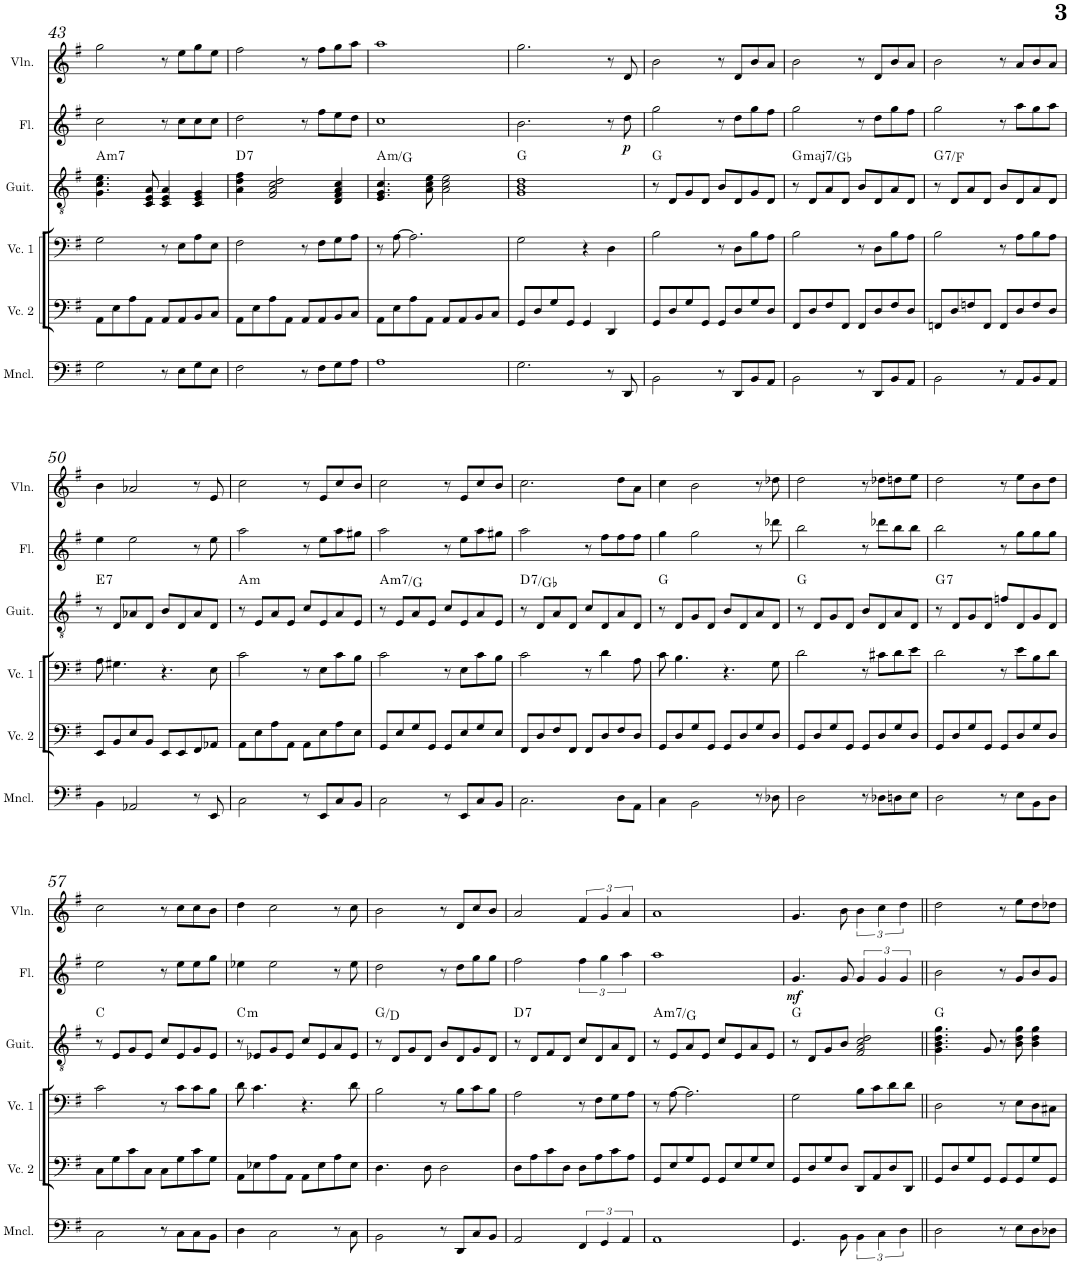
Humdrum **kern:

**kern	**kern	**kern	**kern	**harte	**kern	**dynam	**kern
*part6	*part5	*part4	*part3	*part3	*part2	*part2	*part1
*staff6	*staff5	*staff4	*staff3	*	*staff2	*staff2	*staff1
*I"マンドチェロ	*I"チェロ 2	*I"チェロ 1	*I"クラシックギター	*	*I"フルート	*	*I"ヴァイオリン
!!LO:PB:g=z
*clefF4	*clefF4	*clefF4	*clefGv2	*	*clefG2	*	*clefG2
*k[f#]	*k[f#]	*k[f#]	*k[f#]	*	*k[f#]	*	*k[f#]
*M4/4	*M4/4	*M4/4	*M4/4	*	*M4/4	*	*M4/4
=43	=43	=43	=43	=43	=43	=43	=43
!	!	!	!	!LO:H:kt=m7	!	!	!
2G\	8AA\L	2G\	4.G\ 4.c\ 4.e\	A:min7	2cc\	.	2gg\
.	8E\	.	.	.	.	.	.
.	8A\	.	.	.	.	.	.
.	8AA\J	.	8C/ 8E/ 8A/	.	.	.	.
8r	8AA/L	8r	4C/ 4E/ 4A/	.	8r	.	8r
8E\L	8AA/	8E\L	.	.	8cc\L	.	8ee\L
8G\	8BB/	8A\	4C/ 4E/ 4G/	.	8cc\	.	8gg\
8E\J	8C/J	8E\J	.	.	8cc\J	.	8ee\J
=44	=44	=44	=44	=44	=44	=44	=44
!	!	!	!	!LO:H:kt=7	!	!	!
2F#\	8AA\L	2F#\	4A\ 4d\ 4f#\	D:7	2dd\	.	2ff#\
.	8E\	.	.	.	.	.	.
.	8A\	.	2F#/ 2A/ 2c/ 2d/	.	.	.	.
.	8AA\J	.	.	.	.	.	.
8r	8AA/L	8r	.	.	8r	.	8r
8F#\L	8AA/	8F#\L	.	.	8ff#\L	.	8ff#\L
8G\	8BB/	8G\	4D/ 4F#/ 4A/ 4c/	.	8ee\	.	8gg\
8A\J	8C/J	8A\J	.	.	8dd\J	.	8aa\J
=45	=45	=45	=45	=45	=45	=45	=45
!	!	!	!	!LO:H:kt=m	!	!	!
1A	8AA\L	8r	4.E/ 4.G/ 4.c/	A:min/b7	1cc	.	1aa
.	8E\	[8A\	.	.	.	.	.
.	8A\	2.A\]	.	.	.	.	.
.	8AA\J	.	8A\ 8c\ 8e\	.	.	.	.
.	8AA/L	.	2A\ 2c\ 2e\	.	.	.	.
.	8AA/	.	.	.	.	.	.
.	8BB/	.	.	.	.	.	.
.	8C/J	.	.	.	.	.	.
=46	=46	=46	=46	=46	=46	=46	=46
2.G\	8GG/L	2G\	1G 1B 1d	G:maj	2.b\	.	2.gg\
.	8D/	.	.	.	.	.	.
.	8G/	.	.	.	.	.	.
.	8GG/J	.	.	.	.	.	.
.	4GG/	4r	.	.	.	.	.
8r	4DD/	4D\	.	.	8r	.	8r
!	!	!	!	!	!	!LO:DY:b	!
8DD/	.	.	.	.	8dd\	p	8d/
=47	=47	=47	=47	=47	=47	=47	=47
2BB\	8GG/L	2B\	8r	G:maj	2gg\	.	2b\
.	8D/	.	8D/L	.	.	.	.
.	8G/	.	8G/	.	.	.	.
.	8GG/J	.	8D/J	.	.	.	.
8r	8GG/L	8r	8B/L	.	8r	.	8r
8DD/L	8D/	8D\L	8D/	.	8dd\L	.	8d/L
8BB/	8G/	8B\	8G/	.	8gg\	.	8b/
8AA/J	8D/J	8A\J	8D/J	.	8ff#\J	.	8a/J
=48	=48	=48	=48	=48	=48	=48	=48
!	!	!	!	!LO:H:kt=maj7	!	!	!
2BB\	8FF#/L	2B\	8r	G:maj7/bb8	2gg\	.	2b\
.	8D/	.	8D/L	.	.	.	.
.	8F#/	.	8A/	.	.	.	.
.	8FF#/J	.	8D/J	.	.	.	.
8r	8FF#/L	8r	8B/L	.	8r	.	8r
8DD/L	8D/	8D\L	8D/	.	8dd\L	.	8d/L
8BB/	8F#/	8B\	8A/	.	8gg\	.	8b/
8AA/J	8D/J	8A\J	8D/J	.	8ff#\J	.	8a/J
=49	=49	=49	=49	=49	=49	=49	=49
!	!	!	!	!LO:H:kt=7	!	!	!
2BB\	8FFn/L	2B\	8r	G:7/b7	2gg\	.	2b\
.	8D/	.	8D/L	.	.	.	.
.	8Fn/	.	8A/	.	.	.	.
.	8FF/J	.	8D/J	.	.	.	.
8r	8FF/L	8r	8B/L	.	8r	.	8r
8AA/L	8D/	8A\L	8D/	.	8aa\L	.	8a/L
8BB/	8F/	8B\	8A/	.	8gg\	.	8b/
8AA/J	8D/J	8A\J	8D/J	.	8aa\J	.	8a/J
!!LO:LB:g=z
=50	=50	=50	=50	=50	=50	=50	=50
!	!	!	!	!LO:H:kt=7	!	!	!
4BB\	8EE/L	8A\	8r	E:7	4ee\	.	4b\
.	8BB/	4.G#X\	8D/L	.	.	.	.
2AA-X/	8E/	.	8A-X/	.	2ee\	.	2a-X/
.	8BB/J	.	8D/J	.	.	.	.
.	8EE/L	4.r	8B/L	.	.	.	.
.	8EE/	.	8D/	.	.	.	.
8r	8FF#/	.	8A-/	.	8r	.	8r
8EE/	8AA-X/J	8E\	8D/J	.	8ee\	.	8e/
=51	=51	=51	=51	=51	=51	=51	=51
!	!	!	!	!LO:H:kt=m	!	!	!
2C\	8AA\L	2c\	8r	A:min	2aa\	.	2cc\
.	8E\	.	8E/L	.	.	.	.
.	8A\	.	8A/	.	.	.	.
.	8AA\J	.	8E/J	.	.	.	.
8r	8AA\L	8r	8c/L	.	8r	.	8r
8EE/L	8E\	8E\L	8E/	.	8ee\L	.	8e/L
8C/	8A\	8c\	8A/	.	8aa\	.	8cc/
8BB/J	8E\J	8B\J	8E/J	.	8gg#X\J	.	8b/J
=52	=52	=52	=52	=52	=52	=52	=52
!	!	!	!	!LO:H:kt=m7	!	!	!
2C\	8GG/L	2c\	8r	A:min7/b7	2aa\	.	2cc\
.	8E/	.	8E/L	.	.	.	.
.	8G/	.	8A/	.	.	.	.
.	8GG/J	.	8E/J	.	.	.	.
8r	8GG/L	8r	8c/L	.	8r	.	8r
8EE/L	8E/	8E\L	8E/	.	8ee\L	.	8e/L
8C/	8G/	8c\	8A/	.	8aa\	.	8cc/
8BB/J	8E/J	8B\J	8E/J	.	8gg#X\J	.	8b/J
=53	=53	=53	=53	=53	=53	=53	=53
!	!	!	!	!LO:H:kt=7	!	!	!
2.C\	8FF#/L	2c\	8r	D:7/b4	2aa\	.	2.cc\
.	8D/	.	8D/L	.	.	.	.
.	8F#/	.	8A/	.	.	.	.
.	8FF#/J	.	8D/J	.	.	.	.
.	8FF#/L	8r	8c/L	.	8r	.	.
.	8D/	4d\	8D/	.	8ff#\L	.	.
8D\L	8F#/	.	8A/	.	8ff#\	.	8dd\L
8AA\J	8D/J	8A\	8D/J	.	8ff#\J	.	8a\J
=54	=54	=54	=54	=54	=54	=54	=54
4C\	8GG/L	8c\	8r	G:maj	4gg\	.	4cc\
.	8D/	4.B\	8D/L	.	.	.	.
2BB\	8G/	.	8G/	.	2gg\	.	2b\
.	8GG/J	.	8D/J	.	.	.	.
.	8GG/L	4.r	8B/L	.	.	.	.
.	8D/	.	8D/	.	.	.	.
8r	8G/	.	8A/	.	8r	.	8r
8D-X\	8D/J	8G\	8D/J	.	8ddd-X\	.	8dd-X\
=55	=55	=55	=55	=55	=55	=55	=55
2D\	8GG/L	2d\	8r	G:maj	2bb\	.	2dd\
.	8D/	.	8D/L	.	.	.	.
.	8G/	.	8G/	.	.	.	.
.	8GG/J	.	8D/J	.	.	.	.
8r	8GG/L	8r	8B/L	.	8r	.	8r
8D-X\L	8D/	8c#X\L	8D/	.	8ddd-X\L	.	8dd-X\L
8Dn\	8G/	8d\	8A/	.	8bb\	.	8ddn\
8E\J	8D/J	8e\J	8D/J	.	8bb\J	.	8ee\J
=56	=56	=56	=56	=56	=56	=56	=56
!	!	!	!	!LO:H:kt=7	!	!	!
2D\	8GG/L	2d\	8r	G:7	2bb\	.	2dd\
.	8D/	.	8D/L	.	.	.	.
.	8G/	.	8G/	.	.	.	.
.	8GG/J	.	8D/J	.	.	.	.
8r	8GG/L	8r	8fn/L	.	8r	.	8r
8E\L	8D/	8e\L	8D/	.	8gg\L	.	8ee\L
8BB\	8G/	8B\	8G/	.	8gg\	.	8b\
8D\J	8D/J	8d\J	8D/J	.	8gg\J	.	8dd\J
!!LO:LB:g=z
=57	=57	=57	=57	=57	=57	=57	=57
2C\	8C\L	2c\	8r	C:maj	2ee\	.	2cc\
.	8G\	.	8E/L	.	.	.	.
.	8c\	.	8G/	.	.	.	.
.	8C\J	.	8E/J	.	.	.	.
8r	8C\L	8r	8c/L	.	8r	.	8r
8C\L	8G\	8c\L	8E/	.	8ee\L	.	8cc\L
8C\	8c\	8c\	8G/	.	8ee\	.	8cc\
8BB\J	8G\J	8B\J	8E/J	.	8gg\J	.	8b\J
=58	=58	=58	=58	=58	=58	=58	=58
!	!	!	!	!LO:H:kt=m	!	!	!
4D\	8AA\L	8d\	8r	C:min	4ee-X\	.	4dd\
.	8E-X\	4.c\	8E-X/L	.	.	.	.
2C\	8A\	.	8G/	.	2ee-\	.	2cc\
.	8AA\J	.	8E-/J	.	.	.	.
.	8AA\L	4.r	8c/L	.	.	.	.
.	8E-\	.	8E-/	.	.	.	.
8r	8A\	.	8A/	.	8r	.	8r
8C\	8E-\J	8d\	8E-/J	.	8ee-\	.	8cc\
=59	=59	=59	=59	=59	=59	=59	=59
2BB\	4.D\	2B\	8r	G:maj/5	2dd\	.	2b\
.	.	.	8D/L	.	.	.	.
.	.	.	8G/	.	.	.	.
.	8D\	.	8D/J	.	.	.	.
8r	2D\	8r	8B/L	.	8r	.	8r
8DD/L	.	8B\L	8D/	.	8dd\L	.	8d/L
8C/	.	8c\	8G/	.	8gg\	.	8cc/
8BB/J	.	8B\J	8D/J	.	8gg\J	.	8b/J
=60	=60	=60	=60	=60	=60	=60	=60
!	!	!	!	!LO:H:kt=7	!	!	!
2AA/	8D\L	2A\	8r	D:7	2ff#\	.	2a/
.	8A\	.	8D/L	.	.	.	.
.	8c\	.	8F#/	.	.	.	.
.	8D\J	.	8D/J	.	.	.	.
6FF#/	8D\L	8r	8c/L	.	6ff#\	.	6f#/
.	8A\	8F#\L	8D/	.	.	.	.
6GG/	.	.	.	.	6gg\	.	6g/
.	8c\	8G\	8A/	.	.	.	.
6AA/	.	.	.	.	6aa\	.	6a/
.	8A\J	8A\J	8D/J	.	.	.	.
=61	=61	=61	=61	=61	=61	=61	=61
!	!	!	!	!LO:H:kt=m7	!	!	!
1AA	8GG/L	8r	8r	A:min7/b7	1aa	.	1a
.	8E/	[8A\	8E/L	.	.	.	.
.	8G/	2.A\]	8A/	.	.	.	.
.	8GG/J	.	8E/J	.	.	.	.
.	8GG/L	.	8c/L	.	.	.	.
.	8E/	.	8E/	.	.	.	.
.	8G/	.	8A/	.	.	.	.
.	8E/J	.	8E/J	.	.	.	.
=62	=62	=62	=62	=62	=62	=62	=62
!	!	!	!	!	!	!LO:DY:b	!
4.GG/	8GG/L	2G\	8r	G:maj	4.g/	mf	4.g/
.	8D/	.	8D/L	.	.	.	.
.	8G/	.	8G/	.	.	.	.
8BB\	8D/J	.	8B/J	.	8g/	.	8b\
6BB\	8DD/L	8B\L	2F#/ 2A/ 2c/ 2d/	.	6g/	.	6b\
.	8AA/	8c\	.	.	.	.	.
6C\	.	.	.	.	6g/	.	6cc\
.	8D/	8d\	.	.	.	.	.
6D\	.	.	.	.	6g/	.	6dd\
.	8DD/J	8d\J	.	.	.	.	.
=63||	=63||	=63||	=63||	=63||	=63||	=63||	=63||
2D\	8GG/L	2D\	4.G\ 4.B\ 4.d\ 4.g\	G:maj	2b\	.	2dd\
.	8D/	.	.	.	.	.	.
.	8G/	.	.	.	.	.	.
.	8GG/J	.	8G/	.	.	.	.
8r	8GG/L	8r	8r	.	8r	.	8r
8E\L	8GG/	8E\L	8B\ 8d\ 8g\	.	8g/L	.	8ee\L
8D\	8G/	8D\	4B\ 4d\ 4g\	.	8b/	.	8dd\
8D-X\J	8GG/J	8C#X\J	.	.	8g/J	.	8dd-X\J
=	=	=	=	=	=	=	=
*-	*-	*-	*-	*-	*-	*-	*-
